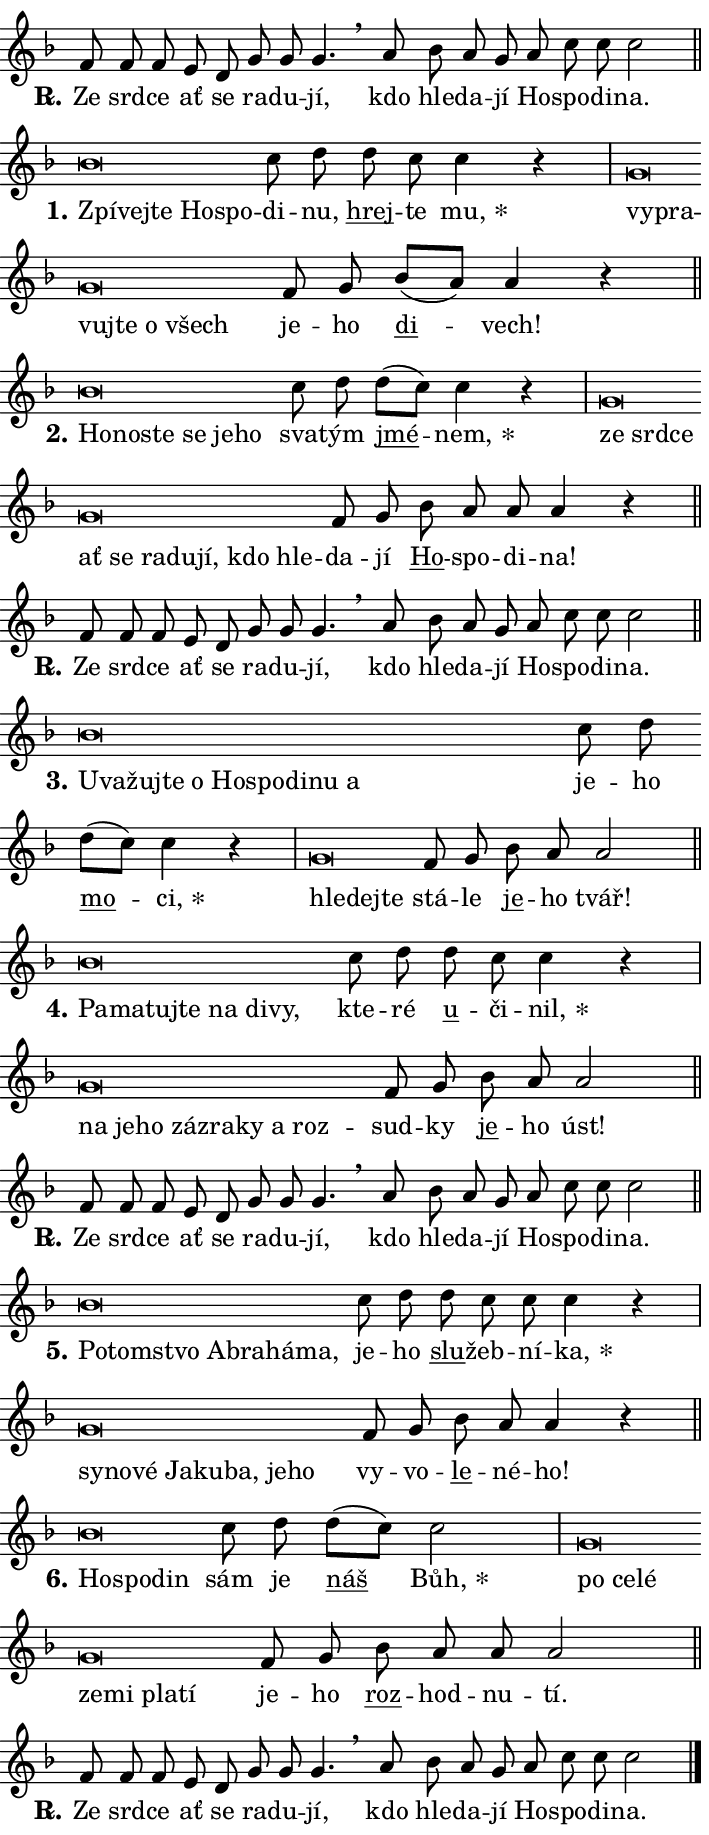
\version "2.24.0"
\header { tagline = "" }
\paper {
  indent = 0\cm
  top-margin = 0\cm
  right-margin = 0.13\cm % to fit lyric hyphens
  bottom-margin = 0\cm
  left-margin = 0\cm
  paper-width = 12\cm
  page-breaking = #ly:one-page-breaking
  system-system-spacing.basic-distance = #11
  score-system-spacing.basic-distance = #11
  ragged-last = ##f
}


%% Author: Thomas Morley
%% https://lists.gnu.org/archive/html/lilypond-user/2020-05/msg00002.html
#(define (line-position grob)
"Returns position of @var[grob} in current system:
   @code{'start}, if at first time-step
   @code{'end}, if at last time-step
   @code{'middle} otherwise
"
  (let* ((col (ly:item-get-column grob))
         (ln (ly:grob-object col 'left-neighbor))
         (rn (ly:grob-object col 'right-neighbor))
         (col-to-check-left (if (ly:grob? ln) ln col))
         (col-to-check-right (if (ly:grob? rn) rn col))
         (break-dir-left
           (and
             (ly:grob-property col-to-check-left 'non-musical #f)
             (ly:item-break-dir col-to-check-left)))
         (break-dir-right
           (and
             (ly:grob-property col-to-check-right 'non-musical #f)
             (ly:item-break-dir col-to-check-right))))
        (cond ((eqv? 1 break-dir-left) 'start)
              ((eqv? -1 break-dir-right) 'end)
              (else 'middle))))

#(define (tranparent-at-line-position vctor)
  (lambda (grob)
  "Relying on @code{line-position} select the relevant enry from @var{vctor}.
Used to determine transparency,"
    (case (line-position grob)
      ((end) (not (vector-ref vctor 0)))
      ((middle) (not (vector-ref vctor 1)))
      ((start) (not (vector-ref vctor 2))))))

noteHeadBreakVisibility =
#(define-music-function (break-visibility)(vector?)
"Makes @code{NoteHead}s transparent relying on @var{break-visibility}"
#{
  \override NoteHead.transparent =
    #(tranparent-at-line-position break-visibility)
#})

#(define delete-ledgers-for-transparent-note-heads
  (lambda (grob)
    "Reads whether a @code{NoteHead} is transparent.
If so this @code{NoteHead} is removed from @code{'note-heads} from
@var{grob}, which is supposed to be @code{LedgerLineSpanner}.
As a result ledgers are not printed for this @code{NoteHead}"
    (let* ((nhds-array (ly:grob-object grob 'note-heads))
           (nhds-list
             (if (ly:grob-array? nhds-array)
                 (ly:grob-array->list nhds-array)
                 '()))
           ;; Relies on the transparent-property being done before
           ;; Staff.LedgerLineSpanner.after-line-breaking is executed.
           ;; This is fragile ...
           (to-keep
             (remove
               (lambda (nhd)
                 (ly:grob-property nhd 'transparent #f))
               nhds-list)))
      ;; TODO find a better method to iterate over grob-arrays, similiar
      ;; to filter/remove etc for lists
      ;; For now rebuilt from scratch
      (set! (ly:grob-object grob 'note-heads)  '())
      (for-each
        (lambda (nhd)
          (ly:pointer-group-interface::add-grob grob 'note-heads nhd))
        to-keep))))

squashNotes = {
  \override NoteHead.X-extent = #'(-0.2 . 0.2)
  \override NoteHead.Y-extent = #'(-0.75 . 0)
  \override NoteHead.stencil =
    #(lambda (grob)
       (let ((pos (ly:grob-property grob 'staff-position)))
         (begin
           (if (< pos -7) (display "ERROR: Lower brevis then expected\n") (display ""))
           (if (<= pos -6) ly:text-interface::print ly:note-head::print))))
}
unSquashNotes = {
  \revert NoteHead.X-extent
  \revert NoteHead.Y-extent
  \revert NoteHead.stencil
}

hideNotes = \noteHeadBreakVisibility #begin-of-line-visible
unHideNotes = \noteHeadBreakVisibility #all-visible

% work-around for resetting accidentals
% https://lilypond.org/doc/v2.23/Documentation/notation/displaying-rhythms#unmetered-music
cadenzaMeasure = {
  \cadenzaOff
  \partial 1024 s1024
  \cadenzaOn
}

#(define-markup-command (accent layout props text) (markup?)
  "Underline accented syllable"
  (interpret-markup layout props
    #{\markup \override #'(offset . 4.3) \underline { #text }#}))

responsum = \markup \concat {
  "R" \hspace #-1.05 \path #0.1 #'((moveto 0 0.07) (lineto 0.9 0.8)) \hspace #0.05 "."
}

spaceSize = #0.6828661417322834 % exact space size for TeX Gyre Schola

\layout {
  \context {
    \Staff
    \remove "Time_signature_engraver"
    \override LedgerLineSpanner.after-line-breaking = #delete-ledgers-for-transparent-note-heads
  }
  \context {
    \Lyrics {
      \override LyricSpace.minimum-distance = \spaceSize
      \override LyricText.font-name = #"TeX Gyre Schola"
      \override LyricText.font-size = 1
      \override StanzaNumber.font-name = #"TeX Gyre Schola Bold"
      \override StanzaNumber.font-size = 1
    }
  }
  \context {
    \Score 
    \override NoteHead.text =
      #(lambda (grob) 
        (let ((pos (ly:grob-property grob 'staff-position)))
          #{\markup {
            \combine
              \halign #-0.55 \raise #(if (= pos -6) 0 0.5) \override #'(thickness . 2) \draw-line #'(3.2 . 0)
              \musicglyph "noteheads.sM1"
          }#}))
  }
}

% magnetic-lyrics.ily
%
%   written by
%     Jean Abou Samra <jean@abou-samra.fr>
%     Werner Lemberg <wl@gnu.org>
%
%   adapted by
%     Jiri Hon <jiri.hon@gmail.com>
%
% Version 2022-Apr-15

% https://www.mail-archive.com/lilypond-user@gnu.org/msg149350.html

#(define (Left_hyphen_pointer_engraver context)
   "Collect syllable-hyphen-syllable occurrences in lyrics and store
them in properties.  This engraver only looks to the left.  For
example, if the lyrics input is @code{foo -- bar}, it does the
following.

@itemize @bullet
@item
Set the @code{text} property of the @code{LyricHyphen} grob between
@q{foo} and @q{bar} to @code{foo}.

@item
Set the @code{left-hyphen} property of the @code{LyricText} grob with
text @q{foo} to the @code{LyricHyphen} grob between @q{foo} and
@q{bar}.
@end itemize

Use this auxiliary engraver in combination with the
@code{lyric-@/text::@/apply-@/magnetic-@/offset!} hook."
   (let ((hyphen #f)
         (text #f))
     (make-engraver
      (acknowledgers
       ((lyric-syllable-interface engraver grob source-engraver)
        (set! text grob)))
      (end-acknowledgers
       ((lyric-hyphen-interface engraver grob source-engraver)
        ;(when (not (grob::has-interface grob 'lyric-space-interface))
          (set! hyphen grob)));)
      ((stop-translation-timestep engraver)
       (when (and text hyphen)
         (ly:grob-set-object! text 'left-hyphen hyphen))
       (set! text #f)
       (set! hyphen #f)))))

#(define (lyric-text::apply-magnetic-offset! grob)
   "If the space between two syllables is less than the value in
property @code{LyricText@/.details@/.squash-threshold}, move the right
syllable to the left so that it gets concatenated with the left
syllable.

Use this function as a hook for
@code{LyricText@/.after-@/line-@/breaking} if the
@code{Left_@/hyphen_@/pointer_@/engraver} is active."
   (let ((hyphen (ly:grob-object grob 'left-hyphen #f)))
     (when hyphen
       (let ((left-text (ly:spanner-bound hyphen LEFT)))
         (when (grob::has-interface left-text 'lyric-syllable-interface)
           (let* ((common (ly:grob-common-refpoint grob left-text X))
                  (this-x-ext (ly:grob-extent grob common X))
                  (left-x-ext
                   (begin
                     ;; Trigger magnetism for left-text.
                     (ly:grob-property left-text 'after-line-breaking)
                     (ly:grob-extent left-text common X)))
                  ;; `delta` is the gap width between two syllables.
                  (delta (- (interval-start this-x-ext)
                            (interval-end left-x-ext)))
                  (details (ly:grob-property grob 'details))
                  (threshold (assoc-get 'squash-threshold details 0.2)))
             (when (< delta threshold)
               (let* (;; We have to manipulate the input text so that
                      ;; ligatures crossing syllable boundaries are not
                      ;; disabled.  For languages based on the Latin
                      ;; script this is essentially a beautification.
                      ;; However, for non-Western scripts it can be a
                      ;; necessity.
                      (lt (ly:grob-property left-text 'text))
                      (rt (ly:grob-property grob 'text))
                      (is-space (grob::has-interface hyphen 'lyric-space-interface))
                      (space (if is-space " " ""))
                      (extra-delta (if is-space spaceSize 0))
                      ;; Append new syllable.
                      (ltrt-space (if (and (string? lt) (string? rt))
                                (string-append lt space rt)
                                (make-concat-markup (list lt space rt))))
                      ;; Right-align `ltrt` to the right side.
                      (ltrt-space-markup (grob-interpret-markup
                               grob
                               (make-translate-markup
                                (cons (interval-length this-x-ext) 0)
                                (make-right-align-markup ltrt-space)))))
                 (begin
                   ;; Don't print `left-text`.
                   (ly:grob-set-property! left-text 'stencil #f)
                   ;; Set text and stencil (which holds all collected
                   ;; syllables so far) and shift it to the left.
                   (ly:grob-set-property! grob 'text ltrt-space)
                   (ly:grob-set-property! grob 'stencil ltrt-space-markup)
                   (ly:grob-translate-axis! grob (- (- delta extra-delta)) X))))))))))


#(define (lyric-hyphen::displace-bounds-first grob)
   ;; Make very sure this callback isn't triggered too early.
   (let ((left (ly:spanner-bound grob LEFT))
         (right (ly:spanner-bound grob RIGHT)))
     (ly:grob-property left 'after-line-breaking)
     (ly:grob-property right 'after-line-breaking)
     (ly:lyric-hyphen::print grob)))

squashThreshold = #0.4

\layout {
  \context {
    \Lyrics
    \consists #Left_hyphen_pointer_engraver
    \override LyricText.after-line-breaking =
      #lyric-text::apply-magnetic-offset!
    \override LyricHyphen.stencil = #lyric-hyphen::displace-bounds-first
    \override LyricText.details.squash-threshold = \squashThreshold
    \override LyricHyphen.minimum-distance = 0
    \override LyricHyphen.minimum-length = \squashThreshold
  }
}

squashText = \override LyricText.details.squash-threshold = 9999
unSquashText = \override LyricText.details.squash-threshold = \squashThreshold

leftText = \override LyricText.self-alignment-X = #LEFT
unLeftText = \revert LyricText.self-alignment-X

starOffset = #(lambda (grob) 
                (let ((x_offset (ly:self-alignment-interface::aligned-on-x-parent grob)))
                  (if (= x_offset 0) 0 (+ x_offset 1.2))))

star = #(define-music-function (syllable)(string?)
"Append star separator at the end of a syllable"
#{
  \once \override LyricText.X-offset = #starOffset
  \lyricmode { \markup {
    #syllable
    \override #'((font-name . "TeX Gyre Schola Bold")) \hspace #0.2 \lower #0.65 \larger "*"
  } }
#})

starAccent = #(define-music-function (syllable)(string?)
"Append star separator at the end of a syllable and make accent"
#{
  \once \override LyricText.X-offset = #starOffset
  \lyricmode { \markup {
    \accent #syllable
    \override #'((font-name . "TeX Gyre Schola Bold")) \hspace #0.2 \lower #0.65 \larger "*"
  } }
#})

breath = #(define-music-function (syllable)(string?)
"Append breathing indicator at the end of a syllable"
#{
  \lyricmode { \markup { #syllable "+" } }
#})

optionalBreath = #(define-music-function (syllable)(string?)
"Append optional breathing indicator at the end of a syllable"
#{
  \lyricmode { \markup { #syllable "(+)" } }
#})


\score {
    <<
        \new Voice = "melody" { \cadenzaOn \key f \major \relative { f'8 f f e d g g g4. \breathe \bar "" a8 bes a g \bar "" a c c c2 \cadenzaMeasure \bar "||" \break } }
        \new Lyrics \lyricsto "melody" { \lyricmode { \set stanza = \responsum
Ze srd -- ce ať se ra -- du -- jí, kdo hle -- da -- jí Ho -- spo -- di -- na. } }
    >>
    \layout {}
}

\score {
    <<
        \new Voice = "melody" { \cadenzaOn \key f \major \relative { \squashNotes bes'\breve*1/16 \hideNotes \breve*1/16 \bar "" \breve*1/16 \bar "" \breve*1/16 \breve*1/16 \bar "" \unHideNotes \unSquashNotes c8 d \bar "" d c c4 r \cadenzaMeasure \bar "|" \squashNotes g\breve*1/16 \hideNotes \breve*1/16 \bar "" \breve*1/16 \bar "" \breve*1/16 \bar "" \breve*1/16 \breve*1/16 \bar "" \unHideNotes \unSquashNotes f8 g \bar "" bes[( a)] a4 r \cadenzaMeasure \bar "||" \break } }
        \new Lyrics \lyricsto "melody" { \lyricmode { \set stanza = "1."
\leftText Zpí -- \squashText vej -- te Ho -- spo -- \unLeftText \unSquashText di -- nu, \markup \accent hrej -- te \star mu, \leftText vy -- \squashText pra -- vuj -- te o všech \unLeftText \unSquashText je -- ho \markup \accent di -- vech! } }
    >>
    \layout {}
}

\score {
    <<
        \new Voice = "melody" { \cadenzaOn \key f \major \relative { \squashNotes bes'\breve*1/16 \hideNotes \breve*1/16 \bar "" \breve*1/16 \bar "" \breve*1/16 \bar "" \breve*1/16 \breve*1/16 \bar "" \unHideNotes \unSquashNotes c8 d \bar "" d[( c)] c4 r \cadenzaMeasure \bar "|" \squashNotes g\breve*1/16 \hideNotes \breve*1/16 \bar "" \breve*1/16 \bar "" \breve*1/16 \bar "" \breve*1/16 \bar "" \breve*1/16 \bar "" \breve*1/16 \bar "" \breve*1/16 \bar "" \breve*1/16 \breve*1/16 \bar "" \unHideNotes \unSquashNotes f8 g \bar "" bes a a a4 r \cadenzaMeasure \bar "||" \break } }
        \new Lyrics \lyricsto "melody" { \lyricmode { \set stanza = "2."
\leftText Ho -- \squashText no -- ste se je -- ho \unLeftText \unSquashText sva -- tým \markup \accent jmé -- \star nem, \leftText ze \squashText srd -- ce ať se ra -- du -- jí, kdo hle -- \unLeftText \unSquashText da -- jí \markup \accent Ho -- spo -- di -- na! } }
    >>
    \layout {}
}

\score {
    <<
        \new Voice = "melody" { \cadenzaOn \key f \major \relative { f'8 f f e d g g g4. \breathe \bar "" a8 bes a g \bar "" a c c c2 \cadenzaMeasure \bar "||" \break } }
        \new Lyrics \lyricsto "melody" { \lyricmode { \set stanza = \responsum
Ze srd -- ce ať se ra -- du -- jí, kdo hle -- da -- jí Ho -- spo -- di -- na. } }
    >>
    \layout {}
}

\score {
    <<
        \new Voice = "melody" { \cadenzaOn \key f \major \relative { \squashNotes bes'\breve*1/16 \hideNotes \breve*1/16 \bar "" \breve*1/16 \bar "" \breve*1/16 \bar "" \breve*1/16 \bar "" \breve*1/16 \bar "" \breve*1/16 \bar "" \breve*1/16 \bar "" \breve*1/16 \breve*1/16 \bar "" \unHideNotes \unSquashNotes c8 d \bar "" d[( c)] c4 r \cadenzaMeasure \bar "|" \squashNotes g\breve*1/16 \hideNotes \breve*1/16 \breve*1/16 \bar "" \unHideNotes \unSquashNotes f8 g \bar "" bes a a2 \cadenzaMeasure \bar "||" \break } }
        \new Lyrics \lyricsto "melody" { \lyricmode { \set stanza = "3."
\leftText U -- \squashText va -- žuj -- te o Ho -- spo -- di -- nu a \unLeftText \unSquashText je -- ho \markup \accent mo -- \star ci, \leftText hle -- \squashText dej -- te \unLeftText \unSquashText stá -- le \markup \accent je -- ho tvář! } }
    >>
    \layout {}
}

\score {
    <<
        \new Voice = "melody" { \cadenzaOn \key f \major \relative { \squashNotes bes'\breve*1/16 \hideNotes \breve*1/16 \bar "" \breve*1/16 \bar "" \breve*1/16 \bar "" \breve*1/16 \bar "" \breve*1/16 \breve*1/16 \bar "" \unHideNotes \unSquashNotes c8 d \bar "" d c c4 r \cadenzaMeasure \bar "|" \squashNotes g\breve*1/16 \hideNotes \breve*1/16 \bar "" \breve*1/16 \bar "" \breve*1/16 \bar "" \breve*1/16 \bar "" \breve*1/16 \bar "" \breve*1/16 \breve*1/16 \bar "" \unHideNotes \unSquashNotes f8 g \bar "" bes a a2 \cadenzaMeasure \bar "||" \break } }
        \new Lyrics \lyricsto "melody" { \lyricmode { \set stanza = "4."
\leftText Pa -- \squashText ma -- tuj -- te na di -- vy, \unLeftText \unSquashText kte -- ré \markup \accent u -- či -- \star nil, \leftText na \squashText je -- ho zá -- zra -- ky a roz -- \unLeftText \unSquashText sud -- ky \markup \accent je -- ho úst! } }
    >>
    \layout {}
}

\score {
    <<
        \new Voice = "melody" { \cadenzaOn \key f \major \relative { f'8 f f e d g g g4. \breathe \bar "" a8 bes a g \bar "" a c c c2 \cadenzaMeasure \bar "||" \break } }
        \new Lyrics \lyricsto "melody" { \lyricmode { \set stanza = \responsum
Ze srd -- ce ať se ra -- du -- jí, kdo hle -- da -- jí Ho -- spo -- di -- na. } }
    >>
    \layout {}
}

\score {
    <<
        \new Voice = "melody" { \cadenzaOn \key f \major \relative { \squashNotes bes'\breve*1/16 \hideNotes \breve*1/16 \bar "" \breve*1/16 \bar "" \breve*1/16 \bar "" \breve*1/16 \bar "" \breve*1/16 \breve*1/16 \bar "" \unHideNotes \unSquashNotes c8 d \bar "" d c c c4 r \cadenzaMeasure \bar "|" \squashNotes g\breve*1/16 \hideNotes \breve*1/16 \bar "" \breve*1/16 \bar "" \breve*1/16 \bar "" \breve*1/16 \bar "" \breve*1/16 \bar "" \breve*1/16 \breve*1/16 \bar "" \unHideNotes \unSquashNotes f8 g \bar "" bes a a4 r \cadenzaMeasure \bar "||" \break } }
        \new Lyrics \lyricsto "melody" { \lyricmode { \set stanza = "5."
\leftText Po -- \squashText tom -- stvo Ab -- ra -- há -- ma, \unLeftText \unSquashText je -- ho \markup \accent slu -- žeb -- ní -- \star ka, \leftText sy -- \squashText no -- vé Ja -- ku -- ba, je -- ho \unLeftText \unSquashText vy -- vo -- \markup \accent le -- né -- ho! } }
    >>
    \layout {}
}

\score {
    <<
        \new Voice = "melody" { \cadenzaOn \key f \major \relative { \squashNotes bes'\breve*1/16 \hideNotes \breve*1/16 \breve*1/16 \bar "" \unHideNotes \unSquashNotes c8 d \bar "" d[( c)] c2 \cadenzaMeasure \bar "|" \squashNotes g\breve*1/16 \hideNotes \breve*1/16 \bar "" \breve*1/16 \bar "" \breve*1/16 \bar "" \breve*1/16 \bar "" \breve*1/16 \breve*1/16 \bar "" \unHideNotes \unSquashNotes f8 g \bar "" bes a a a2 \cadenzaMeasure \bar "||" \break } }
        \new Lyrics \lyricsto "melody" { \lyricmode { \set stanza = "6."
\leftText Ho -- \squashText spo -- din \unLeftText \unSquashText sám je \markup \accent náš \star Bůh, \leftText po \squashText ce -- lé ze -- mi pla -- tí \unLeftText \unSquashText je -- ho \markup \accent roz -- hod -- nu -- tí. } }
    >>
    \layout {}
}

\score {
    <<
        \new Voice = "melody" { \cadenzaOn \key f \major \relative { f'8 f f e d g g g4. \breathe \bar "" a8 bes a g \bar "" a c c c2 \cadenzaMeasure \bar "||" \break } \bar "|." }
        \new Lyrics \lyricsto "melody" { \lyricmode { \set stanza = \responsum
Ze srd -- ce ať se ra -- du -- jí, kdo hle -- da -- jí Ho -- spo -- di -- na. } }
    >>
    \layout {}
}
